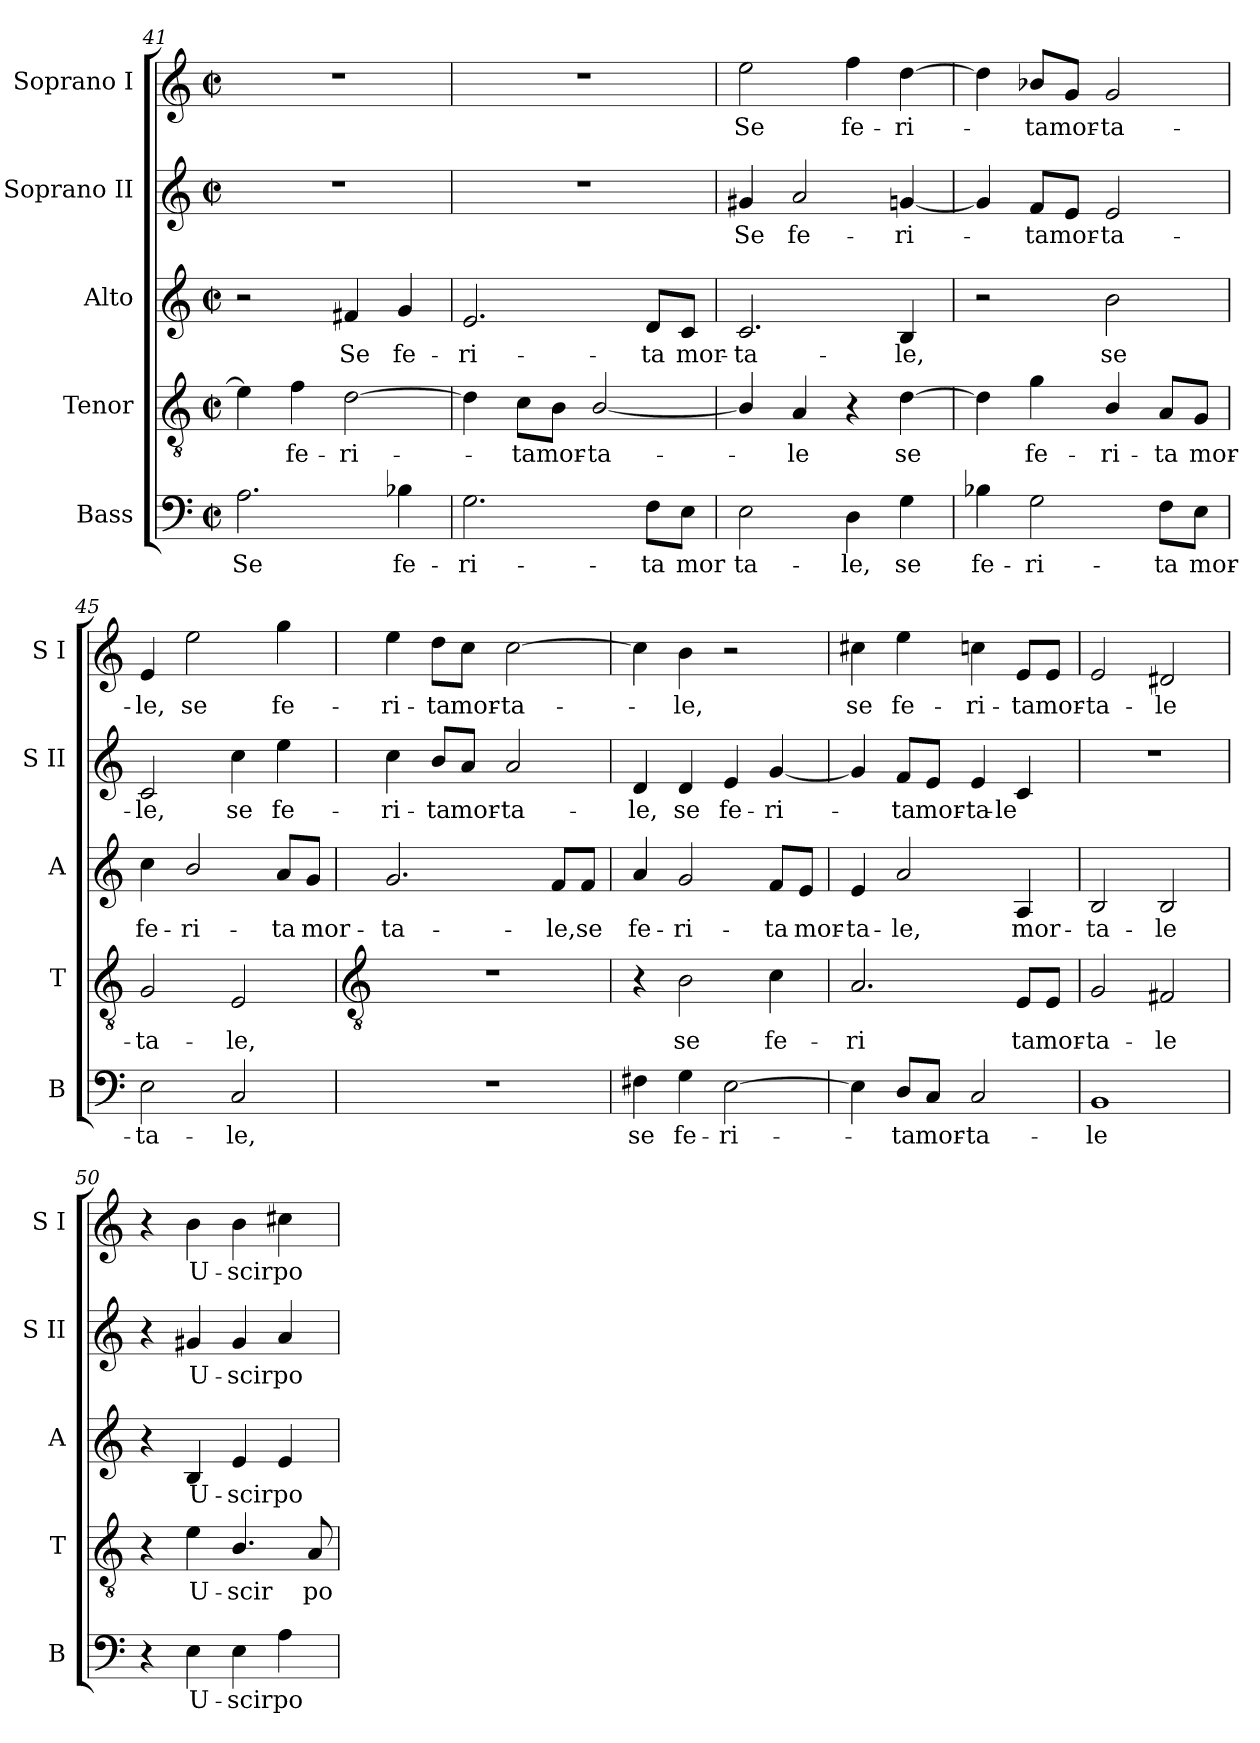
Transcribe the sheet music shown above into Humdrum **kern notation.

**kern	**text	**kern	**text	**kern	**text	**kern	**text	**kern	**text
*part5	*part5	*part4	*part4	*part3	*part3	*part2	*part2	*part1	*part1
*staff5	*staff5	*staff4	*staff4	*staff3	*staff3	*staff2	*staff2	*staff1	*staff1
*I"Bass	*	*I"Tenor	*	*I"Alto	*	*I"Soprano II	*	*I"Soprano I	*
*I'B	*	*I'T	*	*I'A	*	*I'S II	*	*I'S I	*
!!LO:LB:g=z
*clefF4	*	*clefGv2	*	*clefG2	*	*clefG2	*	*clefG2	*
*k[]	*	*k[]	*	*k[]	*	*k[]	*	*k[]	*
*C:	*	*C:	*	*C:	*	*C:	*	*C:	*
*M2/2	*	*M2/2	*	*M2/2	*	*M2/2	*	*M2/2	*
*met(c|)	*	*met(c|)	*	*met(c|)	*	*met(c|)	*	*met(c|)	*
=41	=41	=41	=41	=41	=41	=41	=41	=41	=41
!	!LO:LY:b	!	!	!	!	!	!	!	!
2.A	Se	4e]	.	2r	.	1r	.	1r	.
!	!	!	!LO:LY:b	!	!	!	!	!	!
.	.	4f	fe-	.	.	.	.	.	.
!	!	!	!LO:LY:b	!	!LO:LY:b	!	!	!	!
.	.	[2d	-ri-	4f#X	Se	.	.	.	.
!	!LO:LY:b	!	!	!	!LO:LY:b	!	!	!	!
4B-X	fe-	.	.	4g	fe-	.	.	.	.
=42	=42	=42	=42	=42	=42	=42	=42	=42	=42
!	!LO:LY:b	!	!	!	!LO:LY:b	!	!	!	!
2.G	-ri-	4d]	.	2.e	-ri-	1r	.	1r	.
!	!	!	!LO:LY:b	!	!	!	!	!	!
.	.	8c\L	ta	.	.	.	.	.	.
!	!	!	!LO:LY:b	!	!	!	!	!	!
.	.	8B\J	mor-	.	.	.	.	.	.
!	!	!	!LO:LY:b	!	!	!	!	!	!
.	.	[2B/	-ta-	.	.	.	.	.	.
!	!LO:LY:b	!	!	!	!LO:LY:b	!	!	!	!
8F\L	-ta	.	.	8d/L	-ta	.	.	.	.
!	!LO:LY:b	!	!	!	!LO:LY:b	!	!	!	!
8E\J	mor	.	.	8c/J	mor-	.	.	.	.
=43	=43	=43	=43	=43	=43	=43	=43	=43	=43
!	!LO:LY:b	!	!	!	!LO:LY:b	!	!LO:LY:b	!	!LO:LY:b
2E	ta-	4B/]	.	2.c	-ta-	4g#X	Se	2ee	Se
!	!	!	!LO:LY:b	!	!	!	!LO:LY:b	!	!
.	.	4A	le	.	.	2a	fe-	.	.
!	!LO:LY:b	!	!	!	!	!	!	!	!LO:LY:b
4D	-le,	4r	.	.	.	.	.	4ff	fe-
!	!LO:LY:b	!	!LO:LY:b	!	!LO:LY:b	!	!LO:LY:b	!	!LO:LY:b
4G	se	[4d	se	4B	-le,	[4gn	-ri-	[4dd	-ri-
=44	=44	=44	=44	=44	=44	=44	=44	=44	=44
!	!LO:LY:b	!	!	!	!	!	!	!	!
4B-X	fe-	4d]	.	2r	.	4g]	.	4dd]	.
!	!LO:LY:b	!	!LO:LY:b	!	!	!	!LO:LY:b	!	!LO:LY:b
2G	-ri-	4g	fe-	.	.	8f/L	ta	8b-X/L	ta
!	!	!	!	!	!	!	!LO:LY:b	!	!LO:LY:b
.	.	.	.	.	.	8e/J	mor-	8g/J	mor-
!	!	!	!LO:LY:b	!	!LO:LY:b	!	!LO:LY:b	!	!LO:LY:b
.	.	4B/	-ri-	2b	se	2e	-ta-	2g	-ta-
!	!LO:LY:b	!	!LO:LY:b	!	!	!	!	!	!
8F\L	-ta	8A/L	-ta	.	.	.	.	.	.
!	!LO:LY:b	!	!LO:LY:b	!	!	!	!	!	!
8E\J	mor-	8G/J	mor-	.	.	.	.	.	.
=45	=45	=45	=45	=45	=45	=45	=45	=45	=45
!	!LO:LY:b	!	!LO:LY:b	!	!LO:LY:b	!	!LO:LY:b	!	!LO:LY:b
2E	-ta-	2G	-ta-	4cc	fe-	2c	-le,	4e	-le,
!	!	!	!	!	!LO:LY:b	!	!	!	!LO:LY:b
.	.	.	.	2b/	-ri-	.	.	2ee	se
!	!LO:LY:b	!	!LO:LY:b	!	!	!	!LO:LY:b	!	!
2C	-le,	2E	-le,	.	.	4cc	se	.	.
!	!	!	!	!	!LO:LY:b	!	!LO:LY:b	!	!LO:LY:b
.	.	.	.	8a/L	-ta	4ee	fe-	4gg	fe-
!	!	!	!	!	!LO:LY:b	!	!	!	!
.	.	.	.	8g/J	mor-	.	.	.	.
!!LO:LB:g=z
=46	=46	=46	=46	=46	=46	=46	=46	=46	=46
*	*	*clefGv2	*	*	*	*	*	*	*
!	!	!	!	!	!LO:LY:b	!	!LO:LY:b	!	!LO:LY:b
1r	.	1r	.	2.g	-ta-	4cc	-ri-	4ee	-ri-
!	!	!	!	!	!	!	!LO:LY:b	!	!LO:LY:b
.	.	.	.	.	.	8b/L	-ta	8dd\L	-ta
!	!	!	!	!	!	!	!LO:LY:b	!	!LO:LY:b
.	.	.	.	.	.	8a/J	mor-	8cc\J	mor-
!	!	!	!	!	!	!	!LO:LY:b	!	!LO:LY:b
.	.	.	.	.	.	2a	-ta-	[2cc	-ta-
!	!	!	!	!	!LO:LY:b	!	!	!	!
.	.	.	.	8f/L	-le,	.	.	.	.
!	!	!	!	!	!LO:LY:b	!	!	!	!
.	.	.	.	8f/J	se	.	.	.	.
=47	=47	=47	=47	=47	=47	=47	=47	=47	=47
!	!LO:LY:b	!	!	!	!LO:LY:b	!	!LO:LY:b	!	!
4F#X	se	4r	.	4a	fe-	4d	-le,	4cc]	.
!	!LO:LY:b	!	!LO:LY:b	!	!LO:LY:b	!	!LO:LY:b	!	!LO:LY:b
4G	fe-	2B	se	2g	-ri-	4d	se	4b	le,
!	!LO:LY:b	!	!	!	!	!	!LO:LY:b	!	!
[2E	-ri-	.	.	.	.	4e	fe-	2r	.
!	!	!	!LO:LY:b	!	!LO:LY:b	!	!LO:LY:b	!	!
.	.	4c	fe-	8f/L	-ta	[4g	-ri-	.	.
!	!	!	!	!	!LO:LY:b	!	!	!	!
.	.	.	.	8e/J	mor-	.	.	.	.
=48	=48	=48	=48	=48	=48	=48	=48	=48	=48
!	!	!	!LO:LY:b	!	!LO:LY:b	!	!	!	!LO:LY:b
4E]	.	2.A	-ri	4e	-ta-	4g]	.	4cc#X	se
!	!LO:LY:b	!	!	!	!LO:LY:b	!	!LO:LY:b	!	!LO:LY:b
8D/L	ta	.	.	2a	-le,	8f/L	ta	4ee	fe-
!	!LO:LY:b	!	!	!	!	!	!LO:LY:b	!	!
8C/J	mor-	.	.	.	.	8e/J	mor-	.	.
!	!LO:LY:b	!	!	!	!	!	!LO:LY:b	!	!LO:LY:b
2C	-ta-	.	.	.	.	4e	-ta-	4ccn	-ri-
!	!	!	!LO:LY:b	!	!LO:LY:b	!	!LO:LY:b	!	!LO:LY:b
.	.	8E/L	ta	4A	mor-	4c	-le	8e/L	-ta
!	!	!	!LO:LY:b	!	!	!	!	!	!LO:LY:b
.	.	8E/J	mor-	.	.	.	.	8e/J	mor-
=49	=49	=49	=49	=49	=49	=49	=49	=49	=49
!	!LO:LY:b	!	!LO:LY:b	!	!LO:LY:b	!	!	!	!LO:LY:b
1BB	-le	2G	-ta-	2B	-ta-	1r	.	2e	-ta-
!	!	!	!LO:LY:b	!	!LO:LY:b	!	!	!	!LO:LY:b
.	.	2F#X	-le	2B	-le	.	.	2d#X	-le
=50	=50	=50	=50	=50	=50	=50	=50	=50	=50
4r	.	4r	.	4r	.	4r	.	4r	.
!	!LO:LY:b	!	!LO:LY:b	!	!LO:LY:b	!	!LO:LY:b	!	!LO:LY:b
4E	U-	4e	U-	4B	U-	4g#X	U-	4b	U-
!	!LO:LY:b	!	!LO:LY:b	!	!LO:LY:b	!	!LO:LY:b	!	!LO:LY:b
4E	-scir	4.B/	-scir	4e	-scir	4g#	-scir	4b	-scir
!	!LO:LY:b	!	!	!	!LO:LY:b	!	!LO:LY:b	!	!LO:LY:b
4A	po-	.	.	4e	po-	4a	po-	4cc#X	po-
!	!	!	!LO:LY:b	!	!	!	!	!	!
.	.	8A	po-	.	.	.	.	.	.
=	=	=	=	=	=	=	=	=	=
*-	*-	*-	*-	*-	*-	*-	*-	*-	*-
